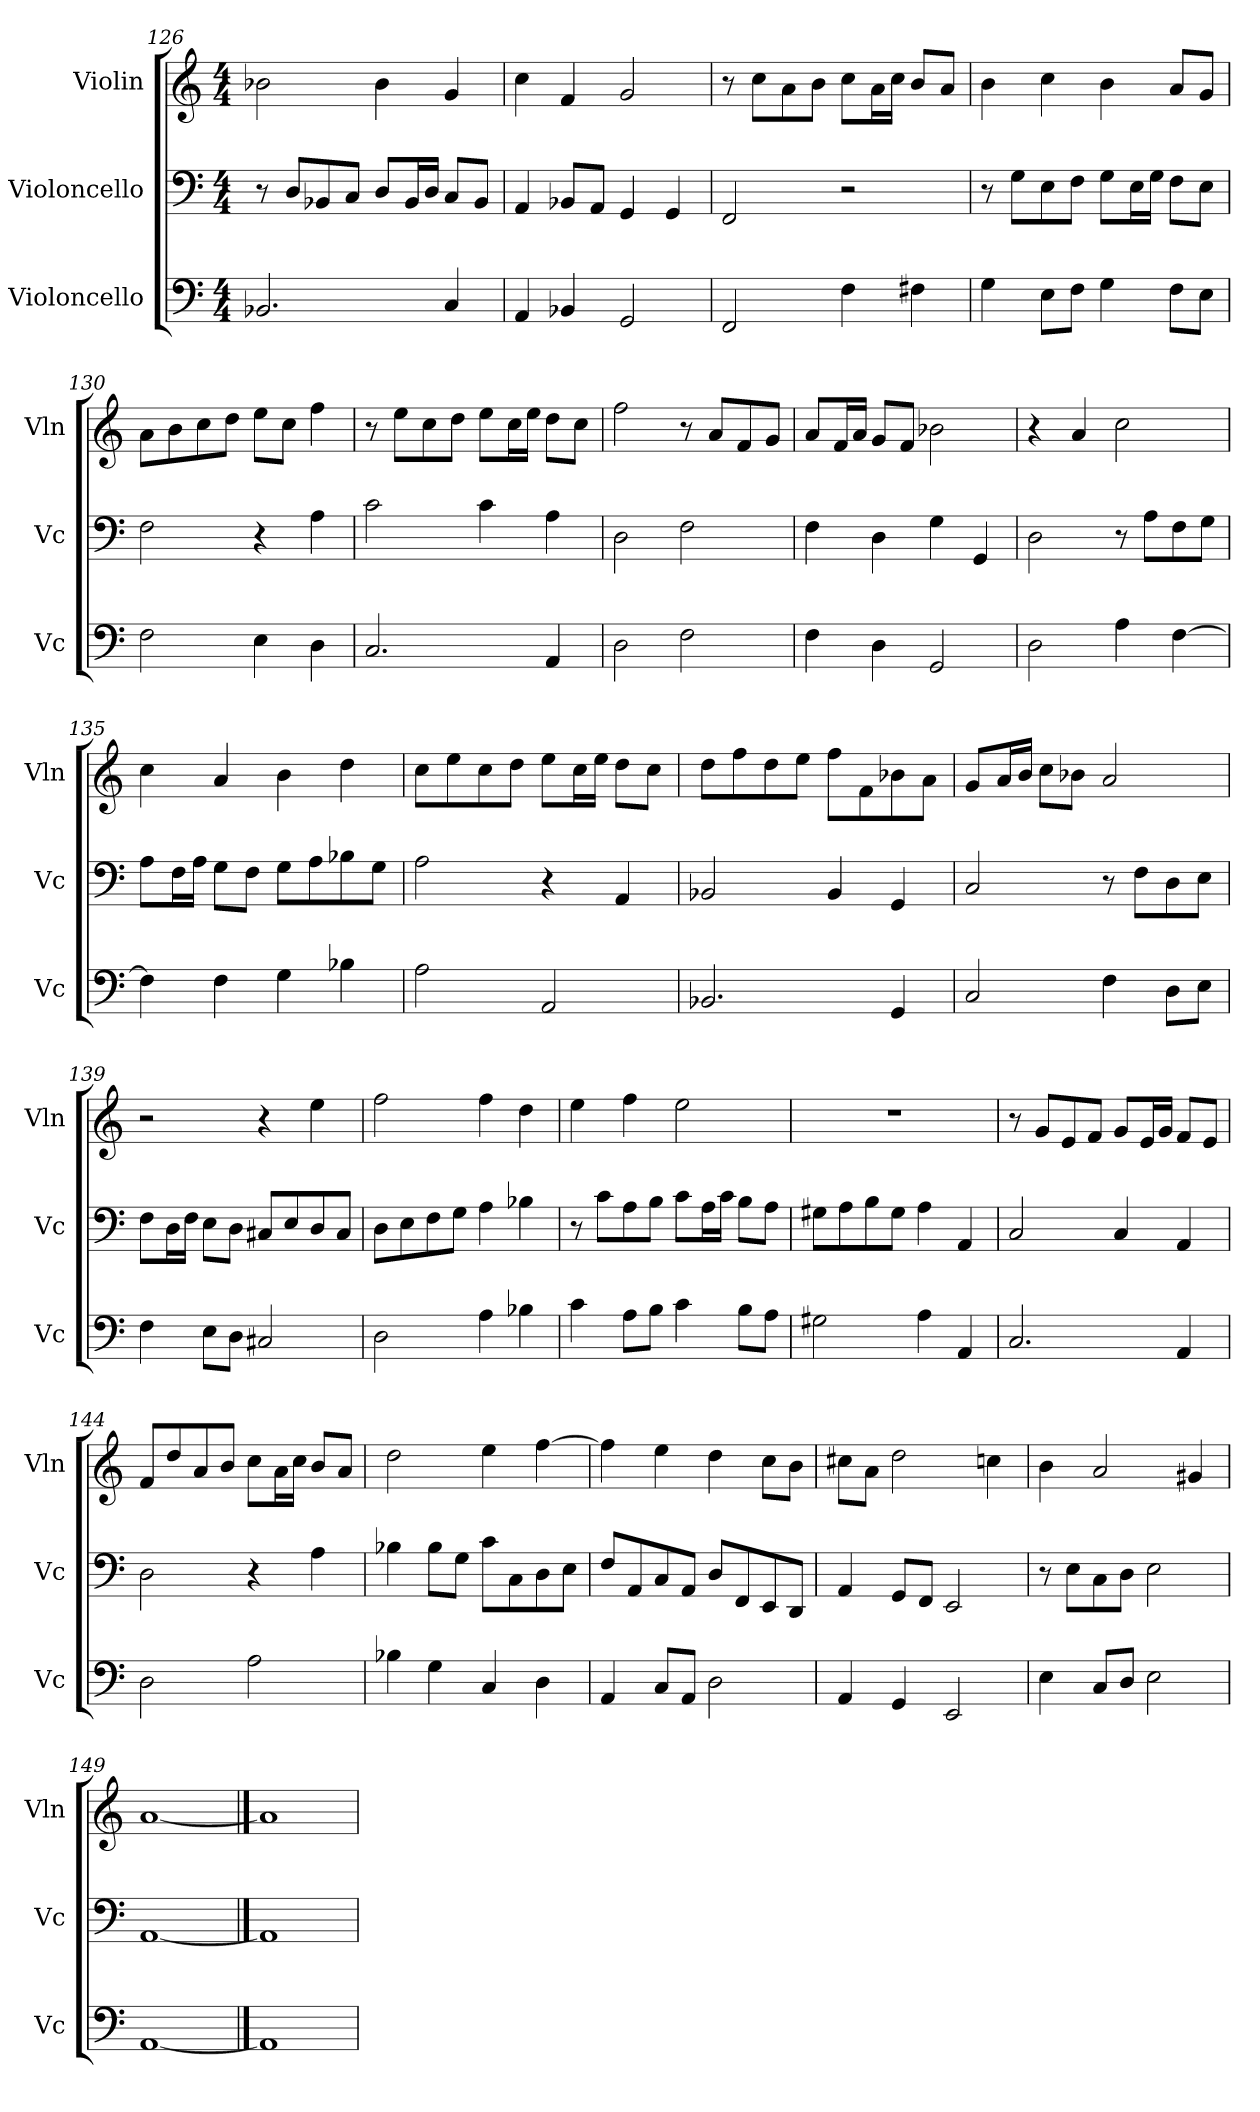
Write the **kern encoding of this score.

**kern	**kern	**kern
*part3	*part2	*part1
*staff3	*staff2	*staff1
*I"Violoncello	*I"Violoncello	*I"Violin
*I'Vc	*I'Vc	*I'Vln
*clefF4	*clefF4	*clefG2
*k[]	*k[]	*k[]
*M4/4	*M4/4	*M4/4
=126	=126	=126
2.BB-X/	8r	2b-X\
.	8D/L	.
.	8BB-X/	.
.	8C/J	.
.	8D/L	4b-\
.	16BB-/L	.
.	16D/JJ	.
4C/	8C/L	4g/
.	8BB-/J	.
=127	=127	=127
4AA/	4AA/	4cc\
4BB-X/	8BB-X/L	4f/
.	8AA/J	.
2GG/	4GG/	2g/
.	4GG/	.
=128	=128	=128
2FF/	2FF/	8r
.	.	8cc\L
.	.	8a\
.	.	8b\J
4F\	2r	8cc\L
.	.	16a\L
.	.	16cc\JJ
4F#X\	.	8b/L
.	.	8a/J
=129	=129	=129
4G\	8r	4b\
.	8G\L	.
8E\L	8E\	4cc\
8F\J	8F\J	.
4G\	8G\L	4b\
.	16E\L	.
.	16G\JJ	.
8F\L	8F\L	8a/L
8E\J	8E\J	8g/J
=130	=130	=130
2F\	2F\	8a\L
.	.	8b\
.	.	8cc\
.	.	8dd\J
4E\	4r	8ee\L
.	.	8cc\J
4D\	4A\	4ff\
=131	=131	=131
2.C/	2c\	8r
.	.	8ee\L
.	.	8cc\
.	.	8dd\J
.	4c\	8ee\L
.	.	16cc\L
.	.	16ee\JJ
4AA/	4A\	8dd\L
.	.	8cc\J
=132	=132	=132
2D\	2D\	2ff\
2F\	2F\	8r
.	.	8a/L
.	.	8f/
.	.	8g/J
=133	=133	=133
4F\	4F\	8a/L
.	.	16f/L
.	.	16a/JJ
4D\	4D\	8g/L
.	.	8f/J
2GG/	4G\	2b-X\
.	4GG/	.
=134	=134	=134
2D\	2D\	4r
.	.	4a/
4A\	8r	2cc\
.	8A\L	.
[4F\	8F\	.
.	8G\J	.
=135	=135	=135
4F\]	8A\L	4cc\
.	16F\L	.
.	16A\JJ	.
4F\	8G\L	4a/
.	8F\J	.
4G\	8G\L	4b\
.	8A\	.
4B-X\	8B-X\	4dd\
.	8G\J	.
=136	=136	=136
2A\	2A\	8cc\L
.	.	8ee\
.	.	8cc\
.	.	8dd\J
2AA/	4r	8ee\L
.	.	16cc\L
.	.	16ee\JJ
.	4AA/	8dd\L
.	.	8cc\J
=137	=137	=137
2.BB-X/	2BB-X/	8dd\L
.	.	8ff\
.	.	8dd\
.	.	8ee\J
.	4BB-/	8ff\L
.	.	8f\
4GG/	4GG/	8b-X\
.	.	8a\J
=138	=138	=138
2C/	2C/	8g/L
.	.	16a/L
.	.	16b/JJ
.	.	8cc\L
.	.	8b-X\J
4F\	8r	2a/
.	8F\L	.
8D\L	8D\	.
8E\J	8E\J	.
=139	=139	=139
4F\	8F\L	2r
.	16D\L	.
.	16F\JJ	.
8E\L	8E\L	.
8D\J	8D\J	.
2C#X/	8C#X/L	4r
.	8E/	.
.	8D/	4ee\
.	8C#/J	.
=140	=140	=140
2D\	8D\L	2ff\
.	8E\	.
.	8F\	.
.	8G\J	.
4A\	4A\	4ff\
4B-X\	4B-X\	4dd\
=141	=141	=141
4c\	8r	4ee\
.	8c\L	.
8A\L	8A\	4ff\
8B\J	8B\J	.
4c\	8c\L	2ee\
.	16A\L	.
.	16c\JJ	.
8B\L	8B\L	.
8A\J	8A\J	.
=142	=142	=142
2G#X\	8G#X\L	1r
.	8A\	.
.	8B\	.
.	8G#\J	.
4A\	4A\	.
4AA/	4AA/	.
=143	=143	=143
2.C/	2C/	8r
.	.	8g/L
.	.	8e/
.	.	8f/J
.	4C/	8g/L
.	.	16e/L
.	.	16g/JJ
4AA/	4AA/	8f/L
.	.	8e/J
=144	=144	=144
2D\	2D\	8f/L
.	.	8dd/
.	.	8a/
.	.	8b/J
2A\	4r	8cc\L
.	.	16a\L
.	.	16cc\JJ
.	4A\	8b/L
.	.	8a/J
=145	=145	=145
4B-X\	4B-X\	2dd\
4G\	8B-\L	.
.	8G\J	.
4C/	8c\L	4ee\
.	8C\	.
4D\	8D\	[4ff\
.	8E\J	.
=146	=146	=146
4AA/	8F/L	4ff\]
.	8AA/	.
8C/L	8C/	4ee\
8AA/J	8AA/J	.
2D\	8D/L	4dd\
.	8FF/	.
.	8EE/	8cc\L
.	8DD/J	8b\J
=147	=147	=147
4AA/	4AA/	8cc#X\L
.	.	8a\J
4GG/	8GG/L	2dd\
.	8FF/J	.
2EE/	2EE/	.
.	.	4ccn\
=148	=148	=148
4E\	8r	4b\
.	8E\L	.
8C/L	8C\	2a/
8D/J	8D\J	.
2E\	2E\	.
.	.	4g#X/
=149	=149	=149
[1AA	[1AA	[1a
==150	==150	==150
1AA]	1AA]	1a]
=	=	=
*-	*-	*-
